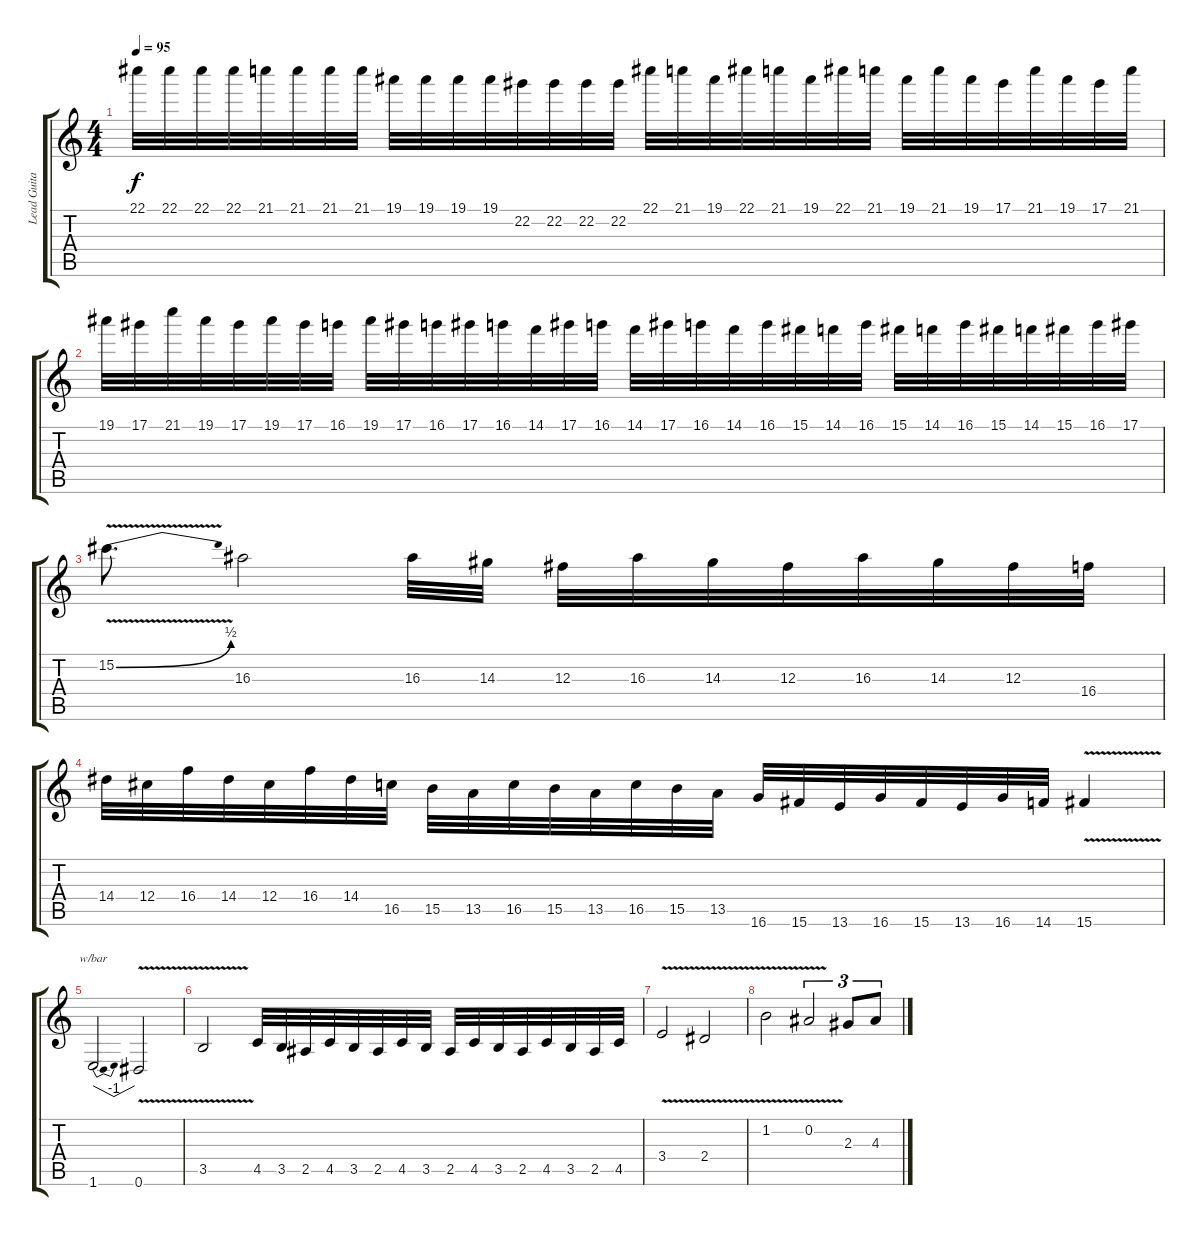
\track ("Lead Guitar" "Lead Guita") {instrument distortionguitar}
\staff {score tabs}
\tuning (Eb4 Bb3 Gb3 Db3 Ab2 Eb2) {hide}
\ts (4 4)
\tempo 95
\clef g2
\ks c
22.1.32{dy f} 22.1.32 22.1.32 22.1.32 21.1.32 21.1.32 21.1.32 21.1.32 19.1.32 19.1.32 19.1.32 19.1.32 22.2.32 22.2.32 22.2.32 22.2.32 22.1.32 21.1.32 19.1.32 22.1.32 21.1.32 19.1.32 22.1.32 21.1.32 19.1.32 21.1.32 19.1.32 17.1.32 21.1.32 19.1.32 17.1.32 21.1.32 |
19.1.32 17.1.32 21.1.32 19.1.32 17.1.32 19.1.32 17.1.32 16.1.32 19.1.32 17.1.32 16.1.32 17.1.32 16.1.32 14.1.32 17.1.32 16.1.32 14.1.32 17.1.32 16.1.32 14.1.32 16.1.32 15.1.32 14.1.32 16.1.32 15.1.32 14.1.32 16.1.32 15.1.32 14.1.32 15.1.32 16.1.32 17.1.32 |
15.2{be (bend 0 0 60 2) v}.8{d} 16.3.2 16.3.32 14.3.32 12.3.32 16.3.32 14.3.32 12.3.32 16.3.32 14.3.32 12.3.32 16.4.32 |
14.4.32 12.4.32 16.4.32 14.4.32 12.4.32 16.4.32 14.4.32 16.5.32 15.5.32 13.5.32 16.5.32 15.5.32 13.5.32 16.5.32 15.5.32 13.5.32 16.6.32 15.6.32 13.6.32 16.6.32 15.6.32 13.6.32 16.6.32 14.6.32 15.6{v}.4 |
1.6.2{tbe (dip default 0 0 30 -4 60 0)} 0.6{v}.2 |
3.5{v}.2 4.5.32 3.5.32 2.5.32 4.5.32 3.5.32 2.5.32 4.5.32 3.5.32 2.5.32 4.5.32 3.5.32 2.5.32 4.5.32 3.5.32 2.5.32 4.5.32 |
3.4{v}.2 2.4{v}.2 |
1.2{v}.2 0.2{v}.2{tu (3 2)} 2.3.8{tu (3 2)} 4.3.8{tu (3 2)}
